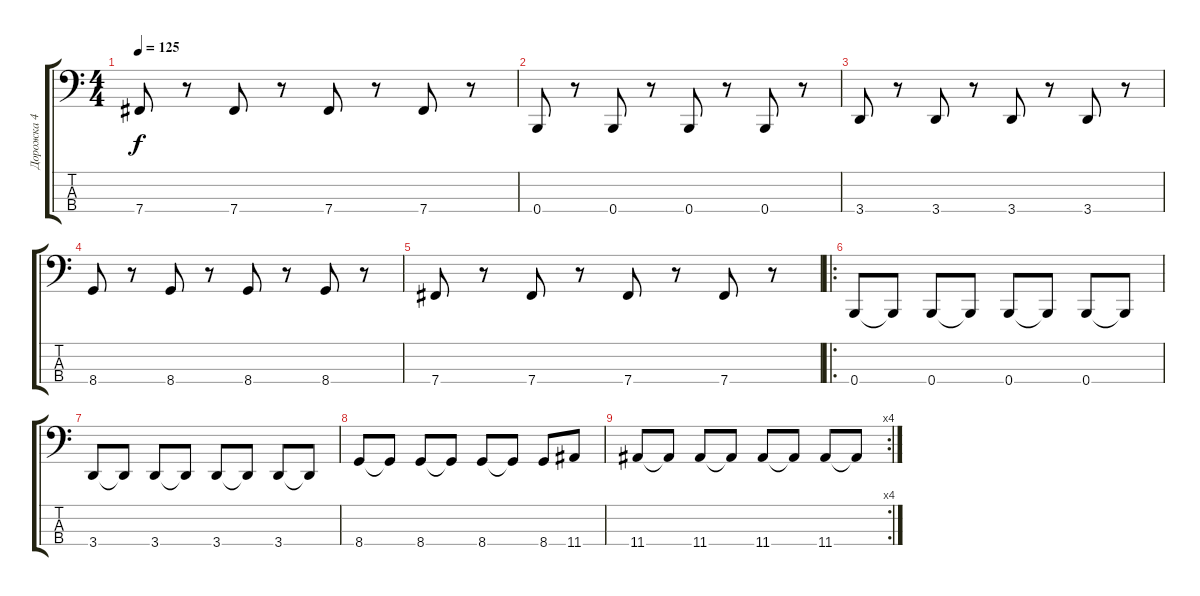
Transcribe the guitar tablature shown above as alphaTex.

\track ("Дорожка 4" "Дорожка 4") {instrument synthbass2}
\staff {score tabs}
\tuning (E2 B1 Gb1 B0) {hide}
\ts (4 4)
\tempo 125
\clef f4
\ks c
7.4.8{dy f} r.8 7.4.8 r.8 7.4.8 r.8 7.4.8 r.8 |
0.4.8 r.8 0.4.8 r.8 0.4.8 r.8 0.4.8 r.8 |
3.4.8 r.8 3.4.8 r.8 3.4.8 r.8 3.4.8 r.8 |
8.4.8 r.8 8.4.8 r.8 8.4.8 r.8 8.4.8 r.8 |
7.4.8 r.8 7.4.8 r.8 7.4.8 r.8 7.4.8 r.8 |
\ro
0.4.8 0.4{t}.8 0.4.8 0.4{t}.8 0.4.8 0.4{t}.8 0.4.8 0.4{t}.8 |
3.4.8 3.4{t}.8 3.4.8 3.4{t}.8 3.4.8 3.4{t}.8 3.4.8 3.4{t}.8 |
8.4.8 8.4{t}.8 8.4.8 8.4{t}.8 8.4.8 8.4{t}.8 8.4.8 11.4.8 |
\rc 4
11.4.8 11.4{t}.8 11.4.8 11.4{t}.8 11.4.8 11.4{t}.8 11.4.8 11.4{t}.8
